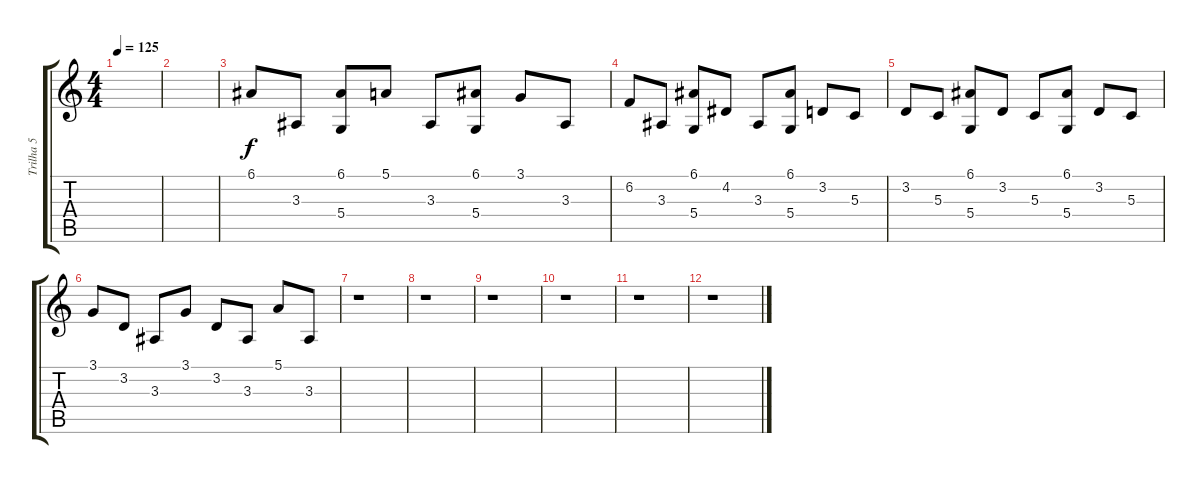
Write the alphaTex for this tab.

\track ("Trilha 5" "Trilha 5") {instrument acousticgrandpiano}
\staff {score tabs}
\tuning (E4 B3 G3 D3 A2 E2) {hide}
\ts (4 4)
\tempo 125
\clef g2
\ks c
|
|
6.1.8 3.3.8 (6.1 5.4).8 5.1.8 3.3.8 (6.1 5.4).8 3.1.8 3.3.8 |
6.2.8 3.3.8 (6.1 5.4).8 4.2.8 3.3.8 (6.1 5.4).8 3.2.8 5.3.8 |
3.2.8 5.3.8 (6.1 5.4).8 3.2.8 5.3.8 (6.1 5.4).8 3.2.8 5.3.8 |
3.1.8 3.2.8 3.3.8 3.1.8 3.2.8 3.3.8 5.1.8 3.3.8 |
r.1 |
r.1 |
r.1 |
r.1 |
r.1 |
r.1
